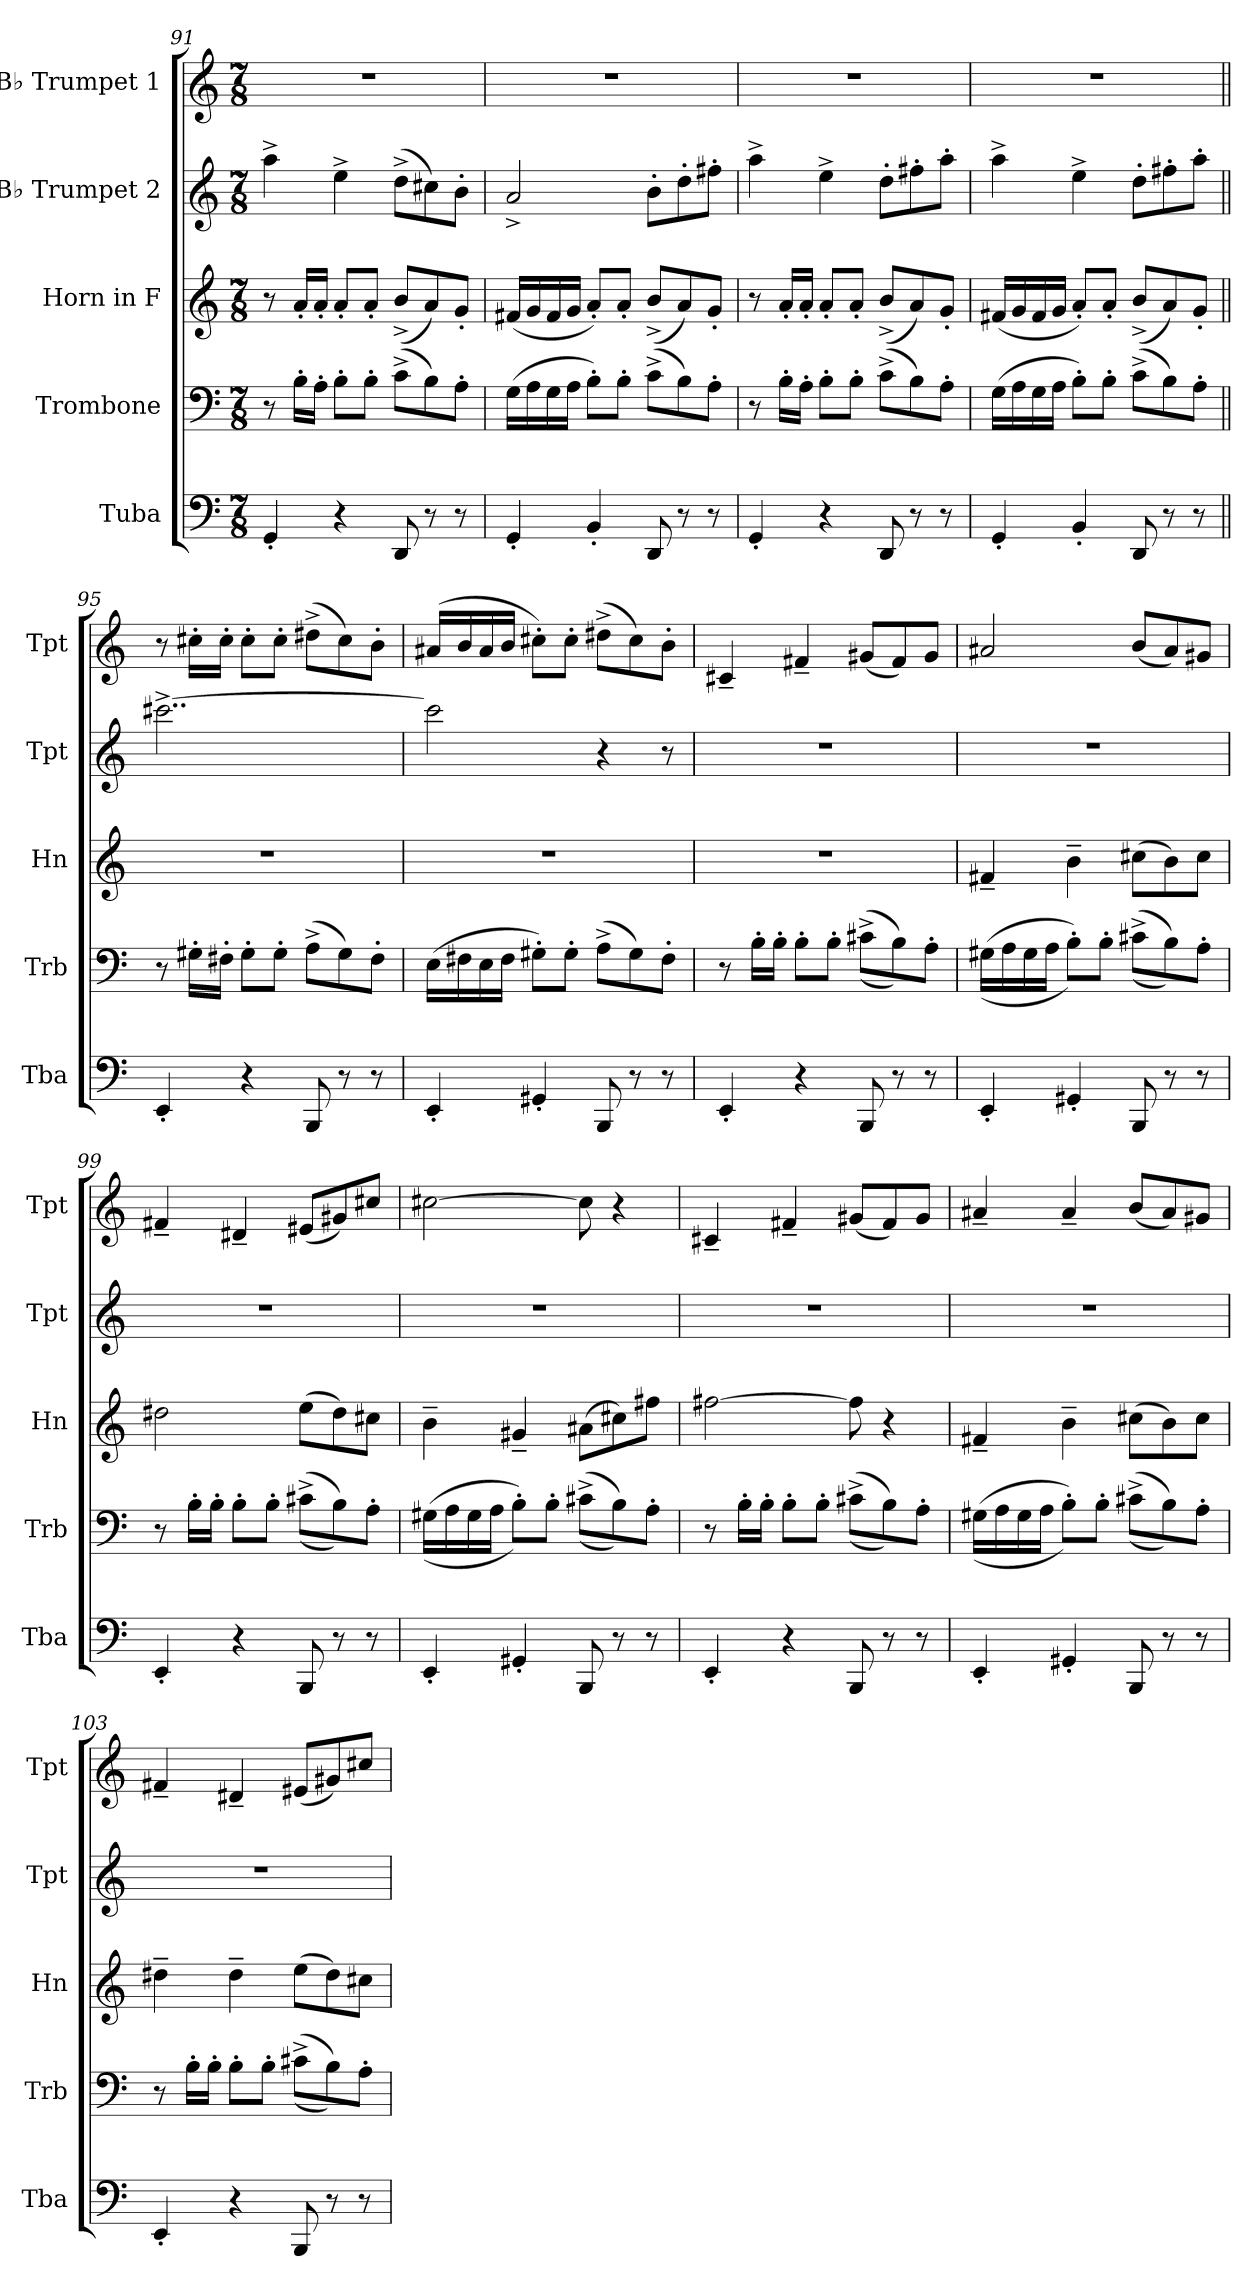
**kern	**kern	**kern	**kern	**kern
*part5	*part4	*part3	*part2	*part1
*staff5	*staff4	*staff3	*staff2	*staff1
*I"Tuba	*I"Trombone	*I"Horn in F	*I"B♭ Trumpet 2	*I"B♭ Trumpet 1
*I'Tba	*I'Trb	*I'Hn	*I'Tpt	*I'Tpt
*clefF4	*clefF4	*clefG2	*clefG2	*clefG2
*	*	*ITrd4c7	*ITrd1c2	*ITrd1c2
*k[]	*k[]	*k[b-]	*k[b-e-]	*k[b-e-]
*M7/8	*M7/8	*M7/8	*M7/8	*M7/8
=91	=91	=91	=91	=91
4GG'/	8r	8r	4gg^\	2..r
.	16B'\LL	16d'/LL	.	.
.	16A'\JJ	16d'/JJ	.	.
4r	8B'\L	8d'/L	4dd^\	.
.	8B'\J	8d'/J	.	.
8DD/	(8c^\L	(8e^/L	(8cc^\L	.
8r	8B\)	8d/)	8bn\)	.
8r	8A'\J	8c'/J	8a'\J	.
=92	=92	=92	=92	=92
4GG'/	(16G\LL	(16Bn/LL	2g^/	2..r
.	16A\	16c/	.	.
.	16G\	16B/	.	.
.	16A\JJ	16c/JJ	.	.
4BB'/	8B'\L)	8d'/L)	.	.
.	8B'\J	8d'/J	.	.
8DD/	(8c^\L	(8e^/L	8a'\L	.
8r	8B\)	8d/)	8cc'\	.
8r	8A'\J	8c'/J	8een'\J	.
!!LO:PB:g=z
=93	=93	=93	=93	=93
4GG'/	8r	8r	4gg^\	2..r
.	16B'\LL	16d'/LL	.	.
.	16A'\JJ	16d'/JJ	.	.
4r	8B'\L	8d'/L	4dd^\	.
.	8B'\J	8d'/J	.	.
8DD/	(8c^\L	(8e^/L	8cc'\L	.
8r	8B\)	8d/)	8een'\	.
8r	8A'\J	8c'/J	8gg'\J	.
=94	=94	=94	=94	=94
4GG'/	(16G\LL	(16Bn/LL	4gg^\	2..r
.	16A\	16c/	.	.
.	16G\	16B/	.	.
.	16A\JJ	16c/JJ	.	.
4BB'/	8B'\L)	8d'/L)	4dd^\	.
.	8B'\J	8d'/J	.	.
8DD/	(8c^\L	(8e^/L	8cc'\L	.
8r	8B\)	8d/)	8een'\	.
8r	8A'\J	8c'/J	8gg'\J	.
=95||	=95||	=95||	=95||	=95||
4EE'/	8r	2..r	[2..bbn^\	8r
.	16G#X'\LL	.	.	16bn'\LL
.	16F#X'\JJ	.	.	16b'\JJ
4r	8G#'\L	.	.	8b'\L
.	8G#'\J	.	.	8b'\J
8BBB/	(8A^\L	.	.	(8cc#X^\L
8r	8G#\)	.	.	8b\)
8r	8F#'\J	.	.	8a'\J
=96	=96	=96	=96	=96
4EE'/	(16E\LL	2..r	2bb\]	(16g#X/LL
.	16F#X\	.	.	16a/
.	16E\	.	.	16g#/
.	16F#\JJ	.	.	16a/JJ
4GG#X'/	8G#X'\L)	.	.	8bn'\L)
.	8G#'\J	.	.	8b'\J
8BBB/	(8A^\L	.	4r	(8cc#X^\L
8r	8G#\)	.	.	8b\)
8r	8F#'\J	.	8r	8a'\J
!!LO:LB:g=z
=97	=97	=97	=97	=97
4EE'/	8r	2..r	2..r	4Bn~/
.	16B'\LL	.	.	.
.	16B'\JJ	.	.	.
4r	8B'\L	.	.	4en~/
.	8B'\J	.	.	.
8BBB/	((8c#X^\L	.	.	(8f#X/L
8r	8B\))	.	.	8e/)
8r	8A'\J	.	.	8f#/J
=98	=98	=98	=98	=98
4EE'/	((16G#X\LL	4Bn~/	2..r	2g#X/
.	16A\	.	.	.
.	16G#\	.	.	.
.	16A\JJ	.	.	.
4GG#X'/	8B'\L))	4e~\	.	.
.	8B'\J	.	.	.
8BBB/	((8c#X^\L	(8f#X\L	.	(8a/L
8r	8B\))	8e\)	.	8g#/)
8r	8A'\J	8f#\J	.	8f#X/J
=99	=99	=99	=99	=99
4EE'/	8r	2g#X\	2..r	4en~/
.	16B'\LL	.	.	.
.	16B'\JJ	.	.	.
4r	8B'\L	.	.	4c#X~/
.	8B'\J	.	.	.
8BBB/	((8c#X^\L	(8a\L	.	(8d#X/L
8r	8B\))	8g#\)	.	8f#X/)
8r	8A'\J	8f#X\J	.	8bn/J
=100	=100	=100	=100	=100
4EE'/	((16G#X\LL	4e~\	2..r	[2bn\
.	16A\	.	.	.
.	16G#\	.	.	.
.	16A\JJ	.	.	.
4GG#X'/	8B'\L))	4c#X~/	.	.
.	8B'\J	.	.	.
8BBB/	((8c#X^\L	(8d#X\L	.	8b\]
8r	8B\))	8f#X\)	.	4r
8r	8A'\J	8bn\J	.	.
!!LO:PB:g=z
=101	=101	=101	=101	=101
4EE'/	8r	[2bn\	2..r	4Bn~/
.	16B'\LL	.	.	.
.	16B'\JJ	.	.	.
4r	8B'\L	.	.	4en~/
.	8B'\J	.	.	.
8BBB/	((8c#X^\L	8b\]	.	(8f#X/L
8r	8B\))	4r	.	8e/)
8r	8A'\J	.	.	8f#/J
=102	=102	=102	=102	=102
4EE'/	((16G#X\LL	4Bn~/	2..r	4g#X~/
.	16A\	.	.	.
.	16G#\	.	.	.
.	16A\JJ	.	.	.
4GG#X'/	8B'\L))	4e~\	.	4g#~/
.	8B'\J	.	.	.
8BBB/	((8c#X^\L	(8f#X\L	.	(8a/L
8r	8B\))	8e\)	.	8g#/)
8r	8A'\J	8f#\J	.	8f#X/J
=103	=103	=103	=103	=103
4EE'/	8r	4g#X~\	2..r	4en~/
.	16B'\LL	.	.	.
.	16B'\JJ	.	.	.
4r	8B'\L	4g#~\	.	4c#X~/
.	8B'\J	.	.	.
8BBB/	((8c#X^\L	(8a\L	.	(8d#X/L
8r	8B\))	8g#\)	.	8f#X/)
8r	8A'\J	8f#X\J	.	8bn/J
=	=	=	=	=
*-	*-	*-	*-	*-
